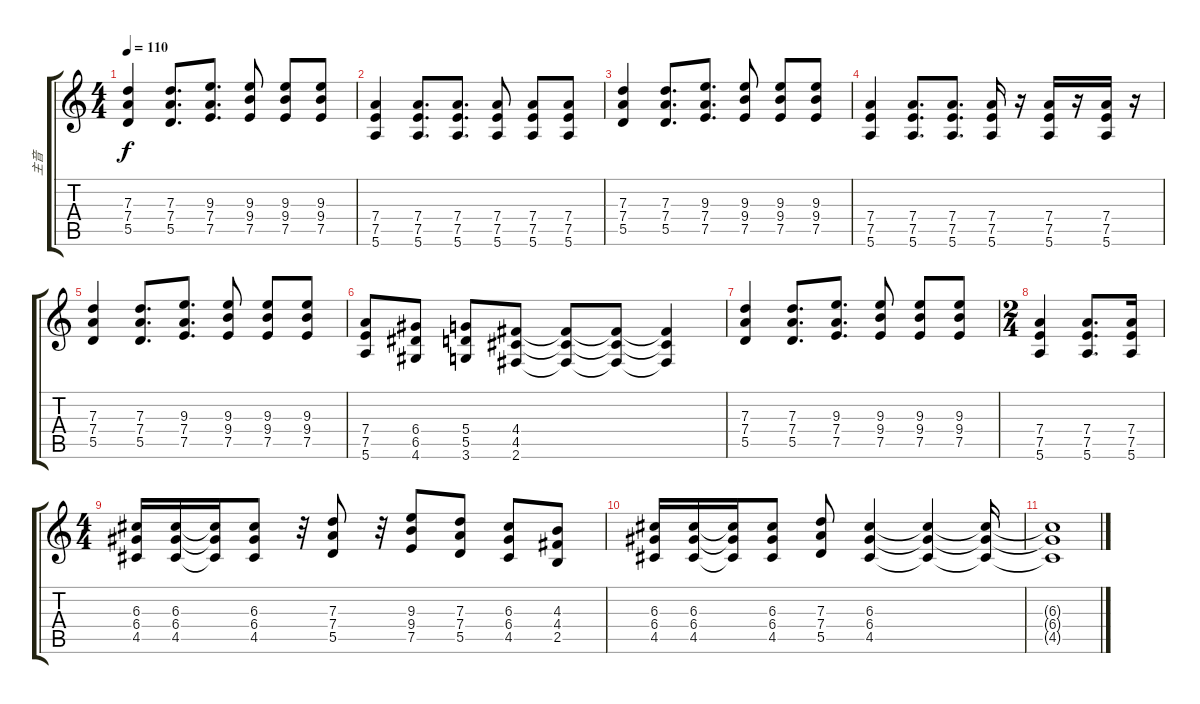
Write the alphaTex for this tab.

\track ("主音" "主音") {instrument distortionguitar}
\staff {score tabs}
\tuning (E4 B3 G3 D3 A2 E2) {hide}
\ts (4 4)
\tempo 110
\clef g2
\ks c
(7.3 7.4 5.5).4{dy f} (7.3 7.4 5.5).8{d} (9.3 7.4 7.5).8{d} (9.3 9.4 7.5).8 (9.3 9.4 7.5).8 (9.3 9.4 7.5).8 |
(7.4 7.5 5.6).4 (7.4 7.5 5.6).8{d} (7.4 7.5 5.6).8{d} (7.4 7.5 5.6).8 (7.4 7.5 5.6).8 (7.4 7.5 5.6).8 |
(7.3 7.4 5.5).4 (7.3 7.4 5.5).8{d} (9.3 7.4 7.5).8{d} (9.3 9.4 7.5).8 (9.3 9.4 7.5).8 (9.3 9.4 7.5).8 |
(7.4 7.5 5.6).4 (7.4 7.5 5.6).8{d} (7.4 7.5 5.6).8{d} (7.4 7.5 5.6).16 r.16 (7.4 7.5 5.6).16 r.16 (7.4 7.5 5.6).16 r.16 |
(7.3 7.4 5.5).4 (7.3 7.4 5.5).8{d} (9.3 7.4 7.5).8{d} (9.3 9.4 7.5).8 (9.3 9.4 7.5).8 (9.3 9.4 7.5).8 |
(7.4 7.5 5.6).8 (6.4 6.5 4.6).8 (5.4 5.5 3.6).8 (4.4 4.5 2.6).8 (4.4{t} 4.5{t} 2.6{t}).8 (4.4{t} 4.5{t} 2.6{t}).8 (4.4{t} 4.5{t} 2.6{t}).4 |
(7.3 7.4 5.5).4 (7.3 7.4 5.5).8{d} (9.3 7.4 7.5).8{d} (9.3 9.4 7.5).8 (9.3 9.4 7.5).8 (9.3 9.4 7.5).8 |
\ts (2 4)
(7.4 7.5 5.6).4 (7.4 7.5 5.6).8{d} (7.4 7.5 5.6).16 |
\ts (4 4)
(6.3 6.4 4.5).16 (6.3 6.4 4.5).16 (6.3{t} 6.4{t} 4.5{t}).16 (6.3 6.4 4.5).8 r.32 (7.3 7.4 5.5).8 r.32 (9.3 9.4 7.5).8 (7.3 7.4 5.5).8 (6.3 6.4 4.5).8 (4.3 4.4 2.5).8 |
(6.3 6.4 4.5).16{txt ""} (6.3 6.4 4.5).16 (6.3{t} 6.4{t} 4.5{t}).16 (6.3 6.4 4.5).8 (7.3 7.4 5.5).8 (6.3 6.4 4.5).4 (6.3{t} 6.4{t} 4.5{t}).4 (6.3{t} 6.4{t} 4.5{t}).16 |
(6.3{t} 6.4{t} 4.5{t}).1
